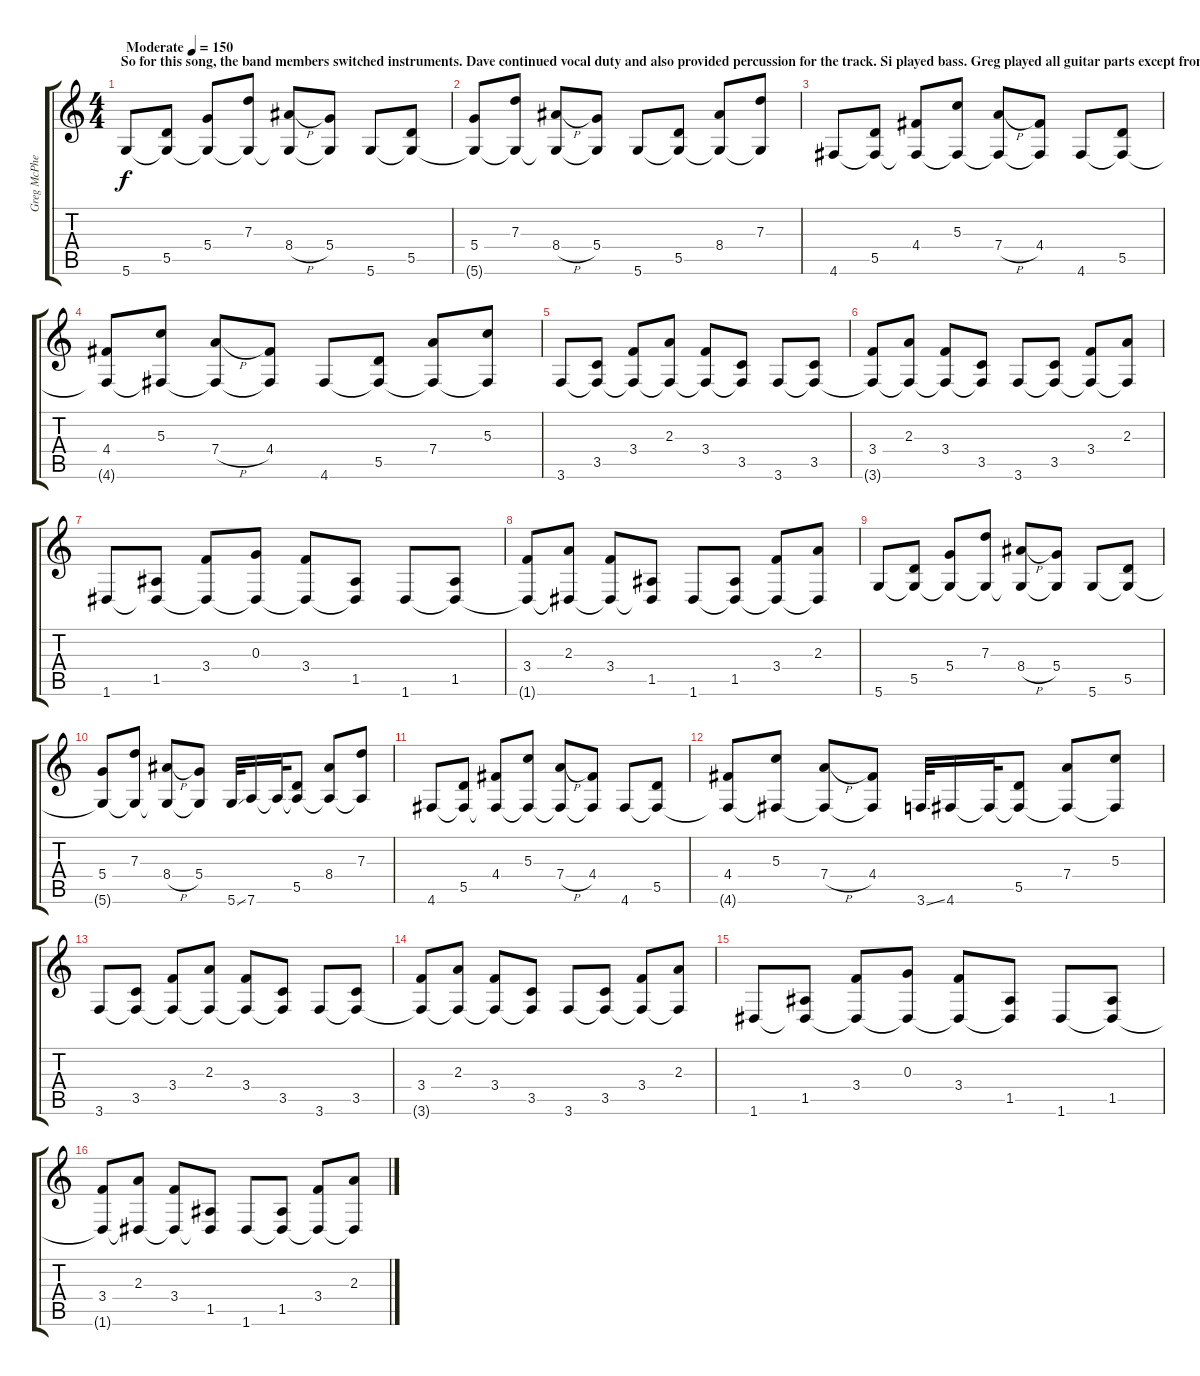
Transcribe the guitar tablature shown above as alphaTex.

\track ("Greg McPherson (Acoustic Guitar)" "Greg McPhe") {instrument acousticguitarsteel}
\staff {score tabs}
\tuning (E4 B3 G3 D3 A2 D2) {hide}
\ts (4 4)
\section ("" "So for this song, the band members switched instruments. Dave continued vocal duty and also provided percussion for the track. Si played bass. Greg played all guitar parts except from the outro solo which was played by Ben.")
\tempo (150 "Moderate")
\clef g2
\ks c
5.6.8{dy f instrument acousticguitarsteel} (5.5 5.6{t}).8 (5.4 5.6{t}).8 (7.3 5.6{t}).8 (8.4{h} 5.6{t}).8 (5.4 5.6{t}).8 5.6.8 (5.5 5.6{t}).8 |
(5.4 5.6{t}).8 (7.3 5.6{t}).8 (8.4{h} 5.6{t}).8 (5.4 5.6{t}).8 5.6.8 (5.5 5.6{t}).8 (8.4 5.6{t}).8 (7.3 5.6{t}).8 |
4.6.8 (5.5 4.6{t}).8 (4.4 4.6{t}).8 (5.3 4.6{t}).8 (7.4{h} 4.6{t}).8 (4.4 4.6{t}).8 4.6.8 (5.5 4.6{t}).8 |
(4.4 4.6{t}).8 (5.3 4.6{t}).8 (7.4{h} 4.6{t}).8 (4.4 4.6{t}).8 4.6.8 (5.5 4.6{t}).8 (7.4 4.6{t}).8 (5.3 4.6{t}).8 |
3.6.8 (3.5 3.6{t}).8 (3.4 3.6{t}).8 (2.3 3.6{t}).8 (3.4 3.6{t}).8 (3.5 3.6{t}).8 3.6.8 (3.5 3.6{t}).8 |
(3.4 3.6{t}).8 (2.3 3.6{t}).8 (3.4 3.6{t}).8 (3.5 3.6{t}).8 3.6.8 (3.5 3.6{t}).8 (3.4 3.6{t}).8 (2.3 3.6{t}).8 |
1.6.8 (1.5 1.6{t}).8 (3.4 1.6{t}).8 (0.3 1.6{t}).8 (3.4 1.6{t}).8 (1.5 1.6{t}).8 1.6.8 (1.5 1.6{t}).8 |
(3.4 1.6{t}).8 (2.3 1.6{t}).8 (3.4 1.6{t}).8 (1.5 1.6{t}).8 1.6.8 (1.5 1.6{t}).8 (3.4 1.6{t}).8 (2.3 1.6{t}).8 |
5.6.8 (5.5 5.6{t}).8 (5.4 5.6{t}).8 (7.3 5.6{t}).8 (8.4{h} 5.6{t}).8 (5.4 5.6{t}).8 5.6.8 (5.5 5.6{t}).8 |
(5.4 5.6{t}).8 (7.3 5.6{t}).8 (8.4{h} 5.6{t}).8 (5.4 5.6{t}).8 5.6{ss}.32 7.6.16 7.6{t}.32 (5.5 7.6{t}).8 (8.4 7.6{t}).8 (7.3 7.6{t}).8 |
4.6.8 (5.5 4.6{t}).8 (4.4 4.6{t}).8 (5.3 4.6{t}).8 (7.4{h} 4.6{t}).8 (4.4 4.6{t}).8 4.6.8 (5.5 4.6{t}).8 |
(4.4 4.6{t}).8 (5.3 4.6{t}).8 (7.4{h} 4.6{t}).8 (4.4 4.6{t}).8 3.6{ss}.32 4.6.16 4.6{t}.32 (5.5 4.6{t}).8 (7.4 4.6{t}).8 (5.3 4.6{t}).8 |
3.6.8 (3.5 3.6{t}).8 (3.4 3.6{t}).8 (2.3 3.6{t}).8 (3.4 3.6{t}).8 (3.5 3.6{t}).8 3.6.8 (3.5 3.6{t}).8 |
(3.4 3.6{t}).8 (2.3 3.6{t}).8 (3.4 3.6{t}).8 (3.5 3.6{t}).8 3.6.8 (3.5 3.6{t}).8 (3.4 3.6{t}).8 (2.3 3.6{t}).8 |
1.6.8 (1.5 1.6{t}).8 (3.4 1.6{t}).8 (0.3 1.6{t}).8 (3.4 1.6{t}).8 (1.5 1.6{t}).8 1.6.8 (1.5 1.6{t}).8 |
(3.4 1.6{t}).8 (2.3 1.6{t}).8 (3.4 1.6{t}).8 (1.5 1.6{t}).8 1.6.8 (1.5 1.6{t}).8 (3.4 1.6{t}).8 (2.3 1.6{t}).8
